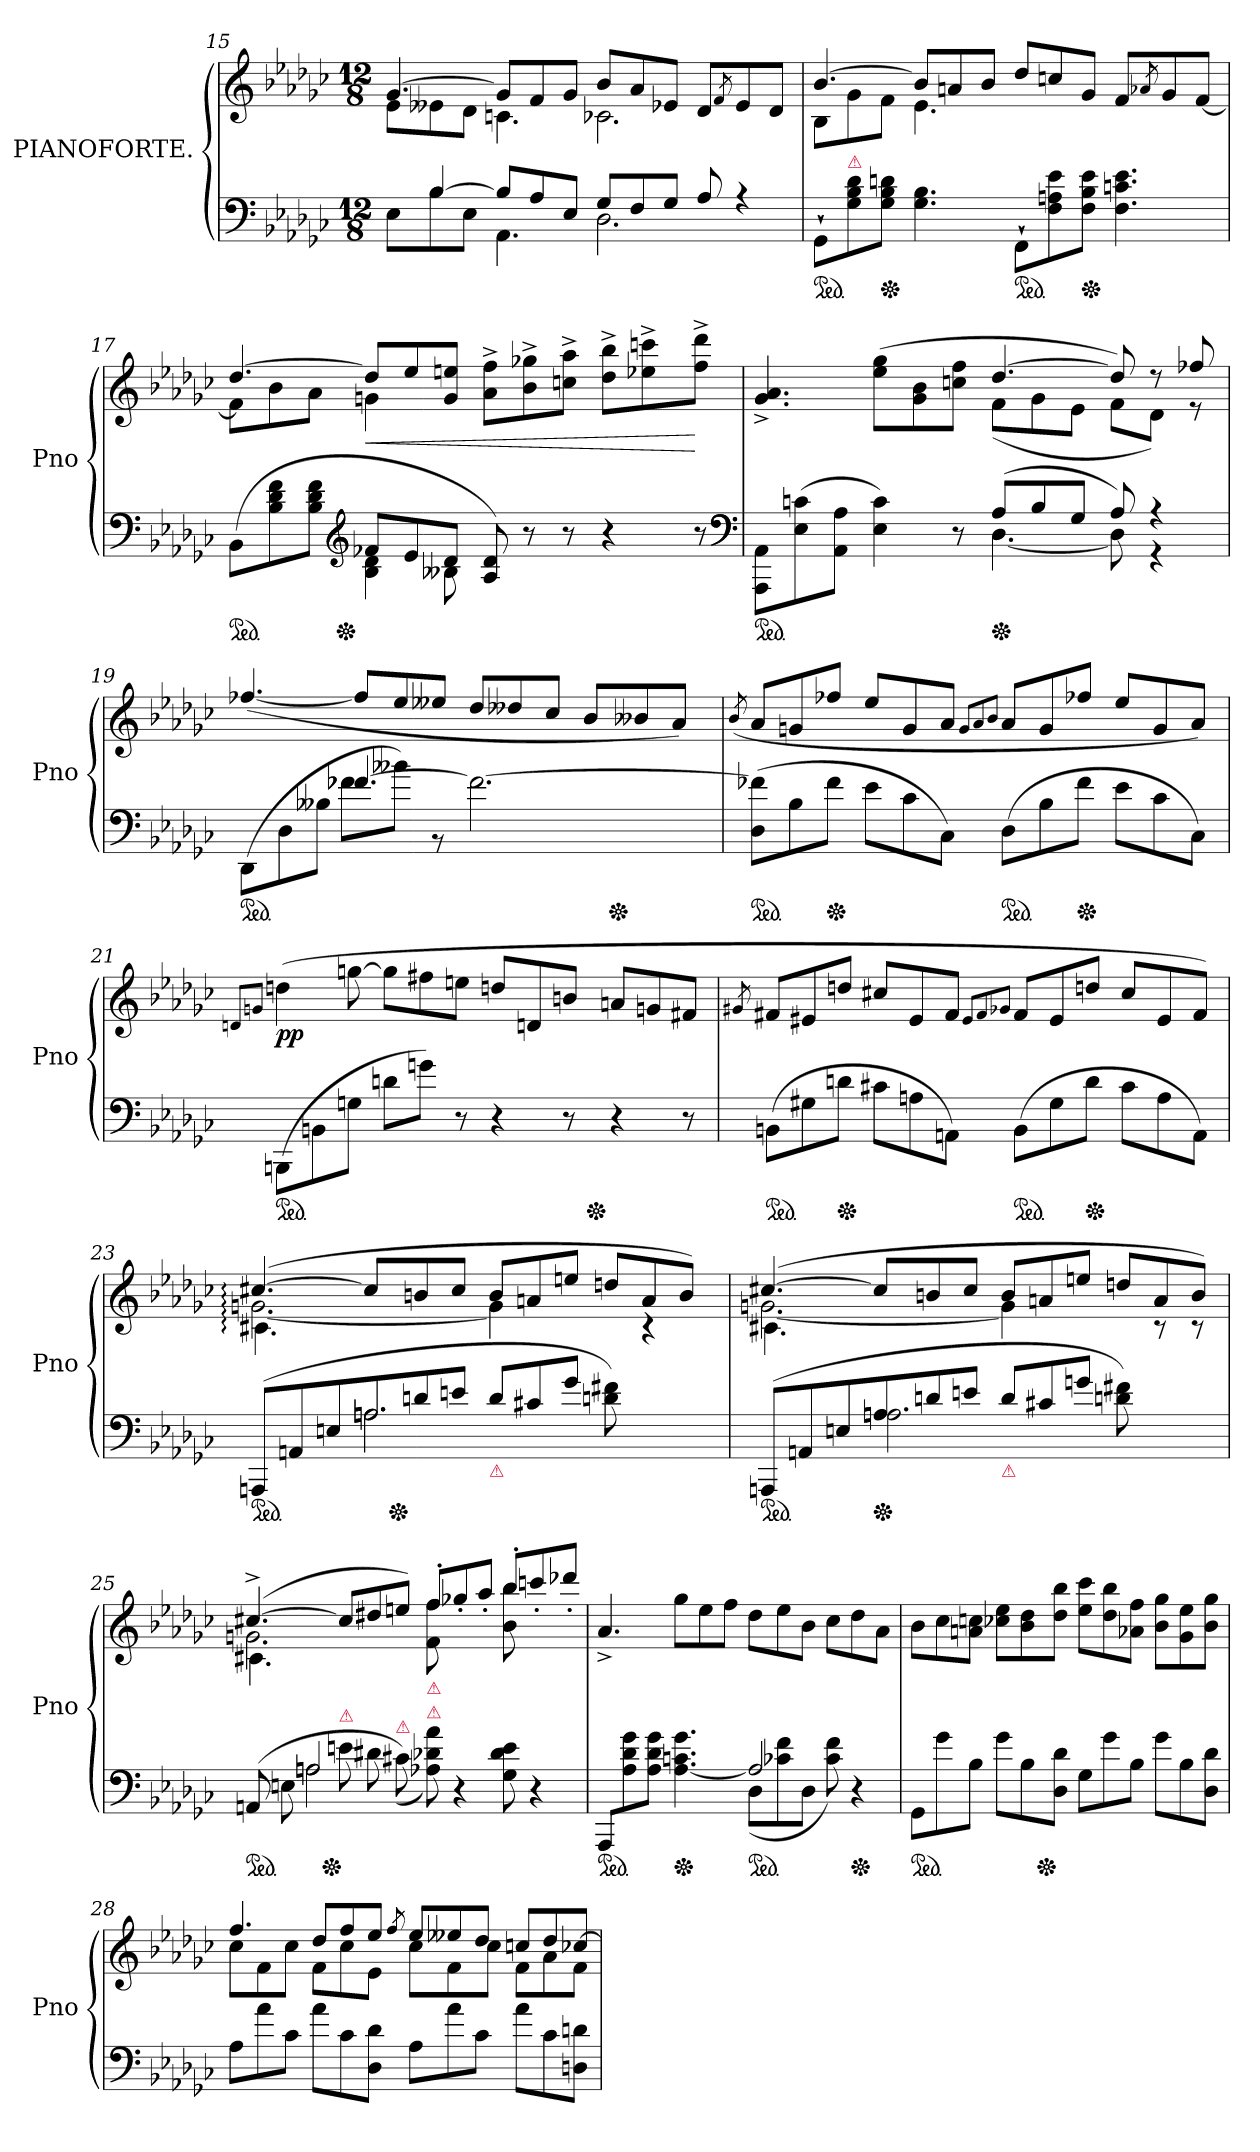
**kern	**kern	**dynam
*part1	*part1	*part1
*staff2	*staff1	*staff1/2
*I"PIANOFORTE.	*	*
*I'Pno	*	*
*clefF4	*clefG2	*
*k[b-e-a-d-g-c-]	*k[b-e-a-d-g-c-]	*
*M12/8	*M12/8	*
=15	=15	=15
*^	*^	*
8reyy	8E-L	[4.g-	8e-L	.
[4B-	8B-	.	8e--X	.
.	8E-J	.	8d-J	.
8B-L]	4.AA-	8g-L]	4.cn	.
8A-	.	8f	.	.
8E-J	.	8g-J	.	.
8G-L	2.D-	8b-L	2.c-X	.
8F	.	8a-	.	.
8G-J	.	8e-XJ	.	.
8A-	.	8d-L	.	.
.	.	8qf/	.	.
4rA	.	8e-	.	.
.	.	8d-J	.	.
*v	*v	*	*	*
=16	=16	=16	=16
*ped	*	*	*
8GG-`>L	[4.b-	8B-L	.
!LO:TX:a:color=crimson:t=⚠	!	!	!
8G- 8B- 8d-	.	8g-	.
*Xped	*	*	*
8G- 8B- 8dnJ	.	8fJ	.
4.G- 4.B-	8b-L]	4.e-	.
.	8an	.	.
.	8b-J	.	.
*ped	*	*	*
8FF`>L	8dd-/L	2.rcyy	.
8F 8An 8e-	8ccn/	.	.
*Xped	*	*	*
8F 8B- 8e-J	8g-/J	.	.
4.F 4.cn 4.e-	8fL	.	.
.	8qa-X/	.	.
.	8g-	.	.
.	[8fJ	.	.
=17	=17	=17	=17
*^	*	*	*
*ped	*	*	*	*
*	*	*	*^	*
4.rgyy	(>8BB-L	[4.dd-	8fL]	4ryy	.
.	8B- 8d- 8f	.	8b-	.	.
.	8B- 8d- 8fJ	.	8a-J	16ryy	.
*Xped	*	*	*	*	*
.	.	.	.	1ryy	.
*clefG2	*	*	*	*	*
8f-XL	4B- 4d-	8dd-L]	4gn	.	<
8e-	.	8ee-	.	.	.
8d-J	8B--X	8g 8eenJ	2.ryy	.	.
8A- 8d-)	8ryy	8a-^>\ 8ff^>\L	.	.	.
8r	8ryy	8b-^>\ 8gg-X^>\	.	.	.
2rgyy	8r	8ccn^>\ 8aa-^>\J	.	.	.
.	4r	8dd-^>\ 8bb-^>\L	.	.	.
.	.	8ee-X^>\ 8cccn^>\	.	.	.
.	.	.	.	8.ryy	.
.	8r	8ff^>\ 8ddd-^>\J	8ryy	.	[
*clefF4	*	*	*	*	*
*	*	*	*v	*v	*
=18	=18	=18	=18	=18
*ped	*	*	*	*
2ryy	8AAA-\ 8AA-\L	4.g-^> 4.a-^>	2.rcyy	.
.	(>8E-\ 8cn\	.	.	.
.	8AA-\ 8A-\J	.	.	.
.	4E- 4c)	(>8ee- 8gg-L	.	.
8ryy	.	8g- 8b-	.	.
8rcyy	8r	8ccn 8ffJ	.	.
*Xped	*	*	*	*
(<8A-L	[4.D-	[4.dd-	(>8fL	.
8B-	.	.	8g-	.
8G-J	.	.	8e-J	.
8A-)	8D-]	8dd-])	8fL	.
4rA	4r	8rdd	8d-J)	.
.	.	8ff-X	8re	.
=19	=19	=19	=19	=19
*ped	*	*	*	*
4.rddyy	(>8DD-\L	(>[4.ff-X/	1ryy	.
.	8D-\	.	.	.
.	8B--X\J	.	.	.
[4.f-X	8f-XL	8ff-/L]	.	.
.	8b--XJ)	8ee-/	.	.
.	8r	8ee--X/J	.	.
2.rbyy	2.f-_	8dd-/L	.	.
.	.	8dd--X/	.	.
.	.	8cc-/J	8.ryy	.
.	.	8b-/L	.	.
*Xped	*	*	*	*
.	.	.	4ryy	.
.	.	8b--X/	.	.
.	.	8a-/J)	.	.
.	.	.	16ryy	.
*v	*v	*	*	*
*	*v	*v	*
=20	=20	=20
.	(>8qb-/	.
*ped	*	*
(>8D- 8f-X]L	8a-/L	.
8B-	8gn/	.
*Xped	*	*
8f-J	8ff-X/J	.
8e-L	8ee-/L	.
8c-	8g/	.
8C-J)	8a-/J	.
.	8qqg/L	.
.	8qqa-/	.
.	8qqb-/J	.
*ped	*	*
(>8D-L	8a-/L	.
8B-	8g/	.
*Xped	*	*
8f-J	8ff-X/J	.
8e-L	8ee-/L	.
8c-	8g/	.
8C-J)	8a-/J)	.
=21	=21	=21
.	8qqdn/L	.
.	8qqgn/J	.
*ped	*	*
*	*^	*
(>8BBBn\L	(>4ddn	1ryy	pp
8BBn\	.	.	.
8Gn\J	[8ggn	.	.
8dnL	8ggL]	.	.
8gnJ)	8ff#X	.	.
8r	8eenJ	.	.
4r	8ddn/L	.	.
.	8dn/	.	.
8r	8bn/J	16ryy	.
*Xped	*	*	*
.	.	4..ryy	.
4r	8an/L	.	.
.	8gn/	.	.
8r	8f#X/J	.	.
*	*v	*v	*
=22	=22	=22
.	8qg#X/	.
*ped	*	*
(>8BBnL	8f#X/L	.
8G#X	8e#X/	.
*Xped	*	*
8dnJ	8ddn/J	.
8c#XL	8cc#X/L	.
8An	8e#/	.
8AAnJ)	8f#/J	.
.	8qqe#/L	.
.	8qqf#/	.
.	8qqg-X/J	.
*ped	*	*
(>8BBL	8f#/L	.
8G#	8e#/	.
*Xped	*	*
8dJ	8ddn/J	.
8c#L	8cc#/L	.
8A	8e#/	.
8AAJ)	8f#/J)	.
=23	=23	=23
*^	*^	*
*	*	*	*^	*
*ped	*	*	*	*	*
*	*	*	*	*^	*
(<8AAAn/L	4.rDDDyy	(>[4.cc#X:	[2.gn:	4.c#X:\	4..ryy	.
8AAn/	.	.	.	.	.	.
8En/J	.	.	.	.	.	.
!LO:N:vis=2.	!	!	!	!	!	!
8An	2.An	8cc#/L]	.	8ryy	.	.
*Xped	*	*	*	*	*	*
.	.	.	.	.	1ryy	.
8dn	.	8bn/	.	1ryy	.	.
8enJ	.	8cc#/J	.	.	.	.
!LO:TX:b:color=crimson:t=⚠	!	!	!	!	!	!
8d/L	.	8bL	4g]	.	.	.
8c#X/	.	8an	.	.	.	.
8g-\J	.	8eenJ	4ryy	.	.	.
8dn\ 8f#X\)	4.rGGyy	8ddnL	.	.	.	.
4rgyy	.	8a	4rc	.	.	.
.	.	8bJ)	.	.	.	.
.	.	.	.	.	16ryy	.
*	*	*	*	*v	*v	*
=24	=24	=24	=24	=24	=24
*ped	*	*	*	*	*
(<8AAAn/L	4.rDDDyy	(>[4.cc#X	[2.gn	4.c#X\	.
8AAn/	.	.	.	.	.
8En/J	.	.	.	.	.
!LO:N:vis=2.	!	!	!	!	!
*Xped	*	*	*	*	*
8An	2.An	8cc#/L]	.	8ryy	.
8dn	.	8bn/	.	1ryy	.
8enJ	.	8cc#/J	.	.	.
!LO:TX:b:color=crimson:t=⚠	!	!	!	!	!
8d/L	.	8bL	4g]	.	.
8c#X/	.	8an	.	.	.
8gn\J	.	8eenJ	4ryy	.	.
8dn\ 8f#X\)	4.rGGyy	8ddnL	.	.	.
4rgyy	.	8a	8rc	.	.
.	.	8bJ)	8rc	.	.
=25	=25	=25	=25	=25	=25
*ped	*	*	*	*	*
*	*	*	*	*^	*
4ryy	(8AAnL	(>[4.cc#X^>	2.gn	4.c#X\	4ryy	.
.	8En	.	.	.	.	.
!	!LO:N:vis=2	!	!	!	!	!
2An	8An	.	.	.	16ryy	.
*Xped	*	*	*	*	*	*
.	.	.	.	.	1ryy	.
!	!LO:TX:a:color=crimson:t=⚠	!	!	!	!	!
.	8en\L	8cc#L]	.	8ryy	.	.
.	8d#X	8dd#X	.	1ryy	.	.
!	!LO:TX:a:color=crimson:t=⚠	!	!	!	!	!
.	(<8c#XJ)	8eenJ)	.	.	.	.
!LO:TX:a:color=crimson:t=⚠	!	!	!	!	!	!
!LO:TX:a:color=crimson:t=⚠	!	!	!	!	!	!
4ryy	8A-X\ 8d-X\ 8a-\)	8ff'>L	8f 8ff	.	.	.
.	4r	8gg-X'>	4ryy	.	.	.
2ryy	.	8aa-'>J	.	.	.	.
.	8G- 8d- 8e	8bb-'>L	8b- 8bb-	.	.	.
.	4r	8cccn'>	4ryy	.	.	.
.	.	.	.	.	8.ryy	.
.	.	8ddd-X'>J	.	.	.	.
=26	=26	=26	=26	=26	=26	=26
!LO:TX:b:color=crimson:t=⚠	!	!	!	!	!	!
*	*	*v	*v	*v	*v	*
*ped	*	*	*
8AAA-/L	2.ryy	4.a-^>	.
8A-\ 8d-\ 8g-\	.	.	.
8A-\ 8d-\ 8g-\J	.	.	.
*Xped	*	*	*
[4.A- 4.cn 4.g-	.	8gg-L	.
.	.	8ee-	.
.	.	8ffJ	.
*ped	*	*	*
2A-]	(>8D-L	8dd-L	.
.	8c-X 8f	8ee-	.
.	8D-J	8b-J	.
.	8c- 8f)	8cc-L	.
*Xped	*	*	*
4r	4ryy	8dd-	.
.	.	8a-J	.
*v	*v	*	*
=27	=27	=27
*ped	*	*
*	*^	*
8GG-L	8b-L	2ryy	.
8g-	8cc-	.	.
8B-J	8an 8ccnJ	.	.
8g-L	8cc-X 8ee-L	.	.
8B-	8b- 8dd-	16ryy	.
*Xped	*	*	*
.	.	2...ryy	.
8D- 8d-J	8dd- 8bb-J	.	.
8G-L	8ee- 8ccc-L	.	.
8g-	8dd- 8bb-	.	.
8B-J	8a-X 8ffJ	.	.
8g-L	8b- 8gg-L	.	.
8B-	8g- 8ee-	.	.
8D- 8d-J	8b- 8gg-J	.	.
=28	=28	=28	=28
8A-L	4.ff	8cc-L	.
8a-	.	8f	.
8c-J	.	8cc-J	.
8a-L	8dd-L	8fL	.
8c-	8ff	8cc-	.
8D- 8d-J	8ee-J	8e-J	.
.	8qff/	.	.
8A-L	8ee-L	8cc-L	.
8a-	8ee--X	8f	.
8c-J	8dd-J	8cc-J	.
8a-L	8ccnL	8fL	.
8c-	8dd-	8a-	.
8Dn 8dnJ	[8cc-XJ	8fJ	.
*	*v	*v	*
=	=	=
*-	*-	*-
